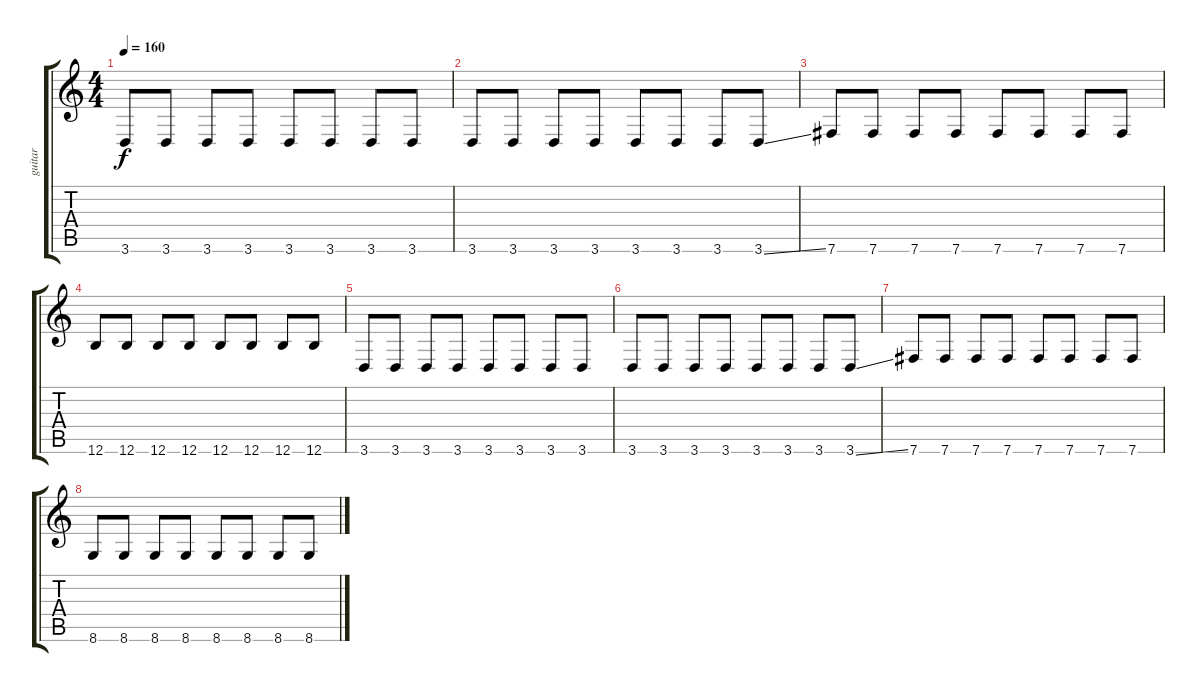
\track ("guitar" "guitar") {instrument distortionguitar}
\staff {score tabs}
\tuning (B3 Gb3 D3 A2 E2 B1) {hide}
\ts (4 4)
\tempo 160
\clef g2
\ks c
3.6.8{dy f} 3.6.8 3.6.8 3.6.8 3.6.8 3.6.8 3.6.8 3.6.8 |
3.6.8 3.6.8 3.6.8 3.6.8 3.6.8 3.6.8 3.6.8 3.6{ss}.8 |
7.6.8 7.6.8 7.6.8 7.6.8 7.6.8 7.6.8 7.6.8 7.6.8 |
12.6.8 12.6.8 12.6.8 12.6.8 12.6.8 12.6.8 12.6.8 12.6.8 |
3.6.8 3.6.8 3.6.8 3.6.8 3.6.8 3.6.8 3.6.8 3.6.8 |
3.6.8 3.6.8 3.6.8 3.6.8 3.6.8 3.6.8 3.6.8 3.6{ss}.8 |
7.6.8 7.6.8 7.6.8 7.6.8 7.6.8 7.6.8 7.6.8 7.6.8 |
8.6.8 8.6.8 8.6.8 8.6.8 8.6.8 8.6.8 8.6.8 8.6.8
